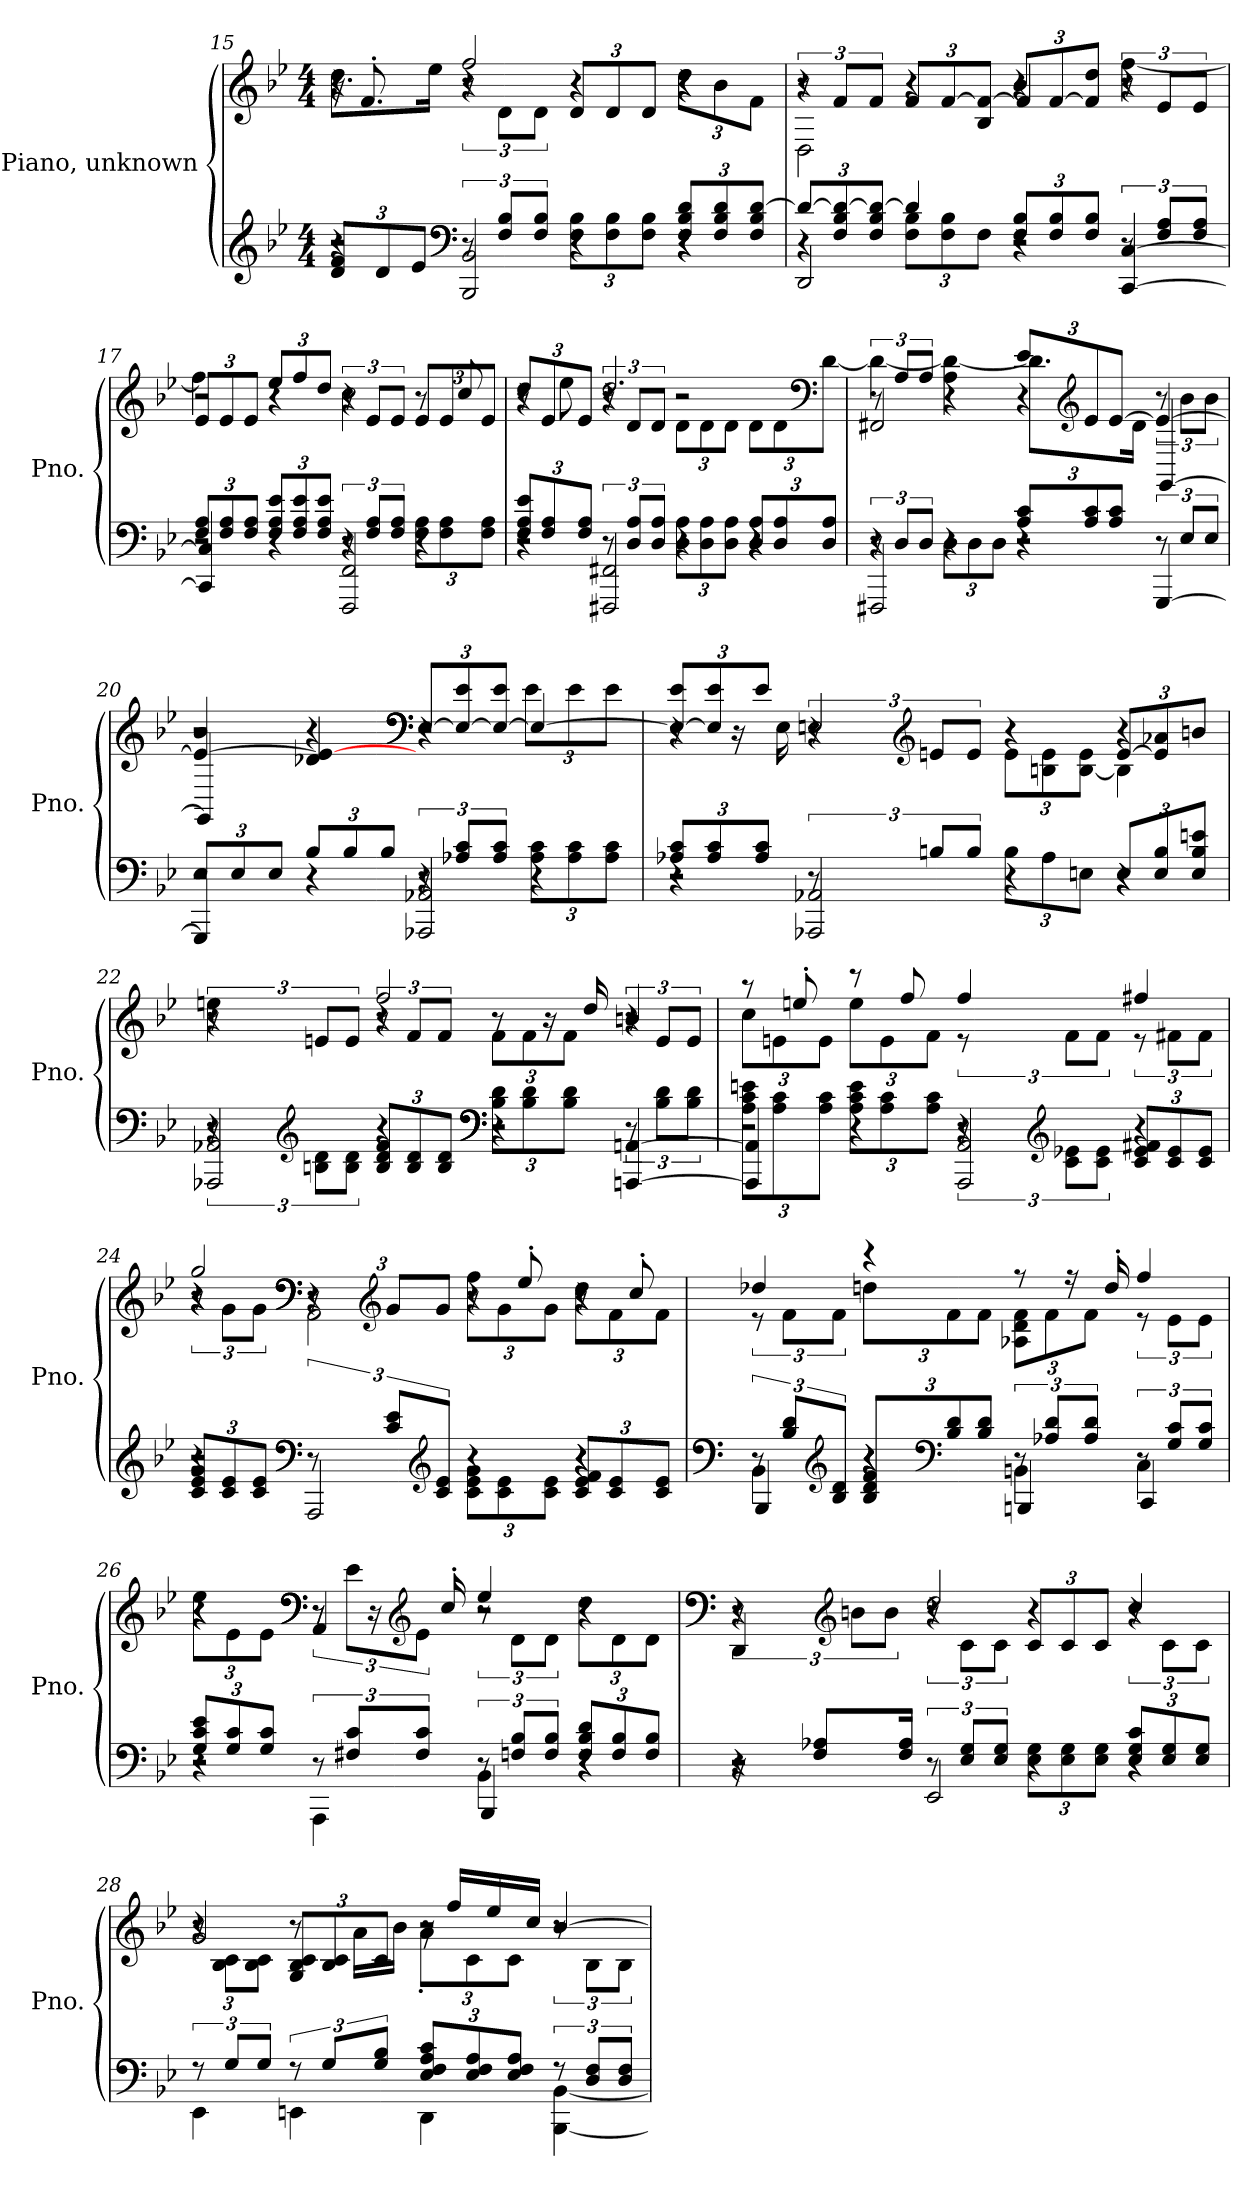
**kern	**kern
*part1	*part1
*staff2	*staff1
*I"Piano, unknown	*
*I'Pno.	*
*clefG2	*clefG2
*k[b-e-]	*k[b-e-]
*M4/4	*M4/4
*Xbrackettup	*
=15	=15
*^	*^
*	*^	*	*^
12d/ 12f/L	2r	4r	4r	8.dd\L	16r
.	.	.	.	.	8.f'/
12d/	.	.	.	.	.
12e-/J	.	.	.	.	.
.	.	.	.	16ee-\Jk	.
*clefF4	*	*	*	*	*
*brackettup	*	*	*	*	*
12r	.	2BBB-/ 2BB-/	2ff/	12r	4r
12F/ 12B-/L	.	.	.	12d\L	.
12F/ 12B-/J	.	.	.	12d\J	.
*	*Xbrackettup	*	*	*	*Xbrackettup
4r	12F\ 12B-\L	.	.	4r	12d/L
.	12F\ 12B-\	.	.	.	12d/
.	12F\ 12B-\J	.	.	.	12d/J
12F/ 12B-/ 12d/L	4r	4r	4r	12dd\L	4r
12F/ 12B-/ 12d/	.	.	.	12b-\	.
12F/ 12B-/ [12d/J	.	.	.	12f\J	.
!!LO:PB:g=z	!!	!!
=16	=16	=16	=16	=16	=16
*	*	*	*brackettup	*	*
12d/L_	4r	2DD/	12r	2D\	4r
12F/ 12B-/ 12d/_	.	.	12f/L	.	.
12F/ 12B-/ 12d/_J	.	.	12f/J	.	.
*	*	*	*	*	*Xbrackettup
4d/]	12F\ 12B-\L	.	4r	.	12f/L
.	12F\ 12B-\	.	.	.	[12f/
.	12F\J	.	.	.	12B-/ 12f/_J
12F/ 12B-/L	2r	4r	12b-/L	4r	4f/]
12F/ 12B-/	.	.	[12f/	.	.
12F/ 12B-/J	.	.	12f/] 12dd/J	.	.
*brackettup	*	*	*brackettup	*	*
12r	.	[4CC/ [4C/	12r	[4ff\	4r
12F/ 12A/L	.	.	12e-/L	.	.
12F/ 12A/J	.	.	12e-/J	.	.
=17	=17	=17	=17	=17	=17
*Xbrackettup	*	*	*Xbrackettup	*	*
12F/ 12A/L	2r	4CC/] 4C/]	12e-/L	4ff\]	2r
12F/ 12A/	.	.	12e-/	.	.
12F/ 12A/J	.	.	12e-/J	.	.
12F/ 12A/ 12e-/L	.	4r	12ee-/L	4r	.
12F/ 12A/ 12e-/	.	.	12ff/	.	.
12F/ 12A/ 12e-/J	.	.	12dd/J	.	.
*brackettup	*	*	*brackettup	*	*
12r	4r	2FFF/ 2FF/	12r	2cc\	4r
12F/ 12A/L	.	.	12e-/L	.	.
12F/ 12A/J	.	.	12e-/J	.	.
*	*Xbrackettup	*	*	*	*Xbrackettup
4r	12F\ 12A\L	.	8r	.	12e-/L
.	12F\ 12A\	.	.	.	12e-/
.	.	.	8cc/	.	.
.	12F\ 12A\J	.	.	.	12e-/J
!!LO:LB:g=z	!!	!!
=18	=18	=18	=18	=18	=18
12F/ 12A/ 12e-/L	2r	4r	12dd/L	8r	4r
12F/ 12A/	.	.	12e-/	.	.
.	.	.	.	8ee-\	.
12F/ 12A/J	.	.	12e-/J	.	.
*brackettup	*	*	*brackettup	*	*
12r	.	2FFF#X/ 2FF#X/	12r	4r	2.dd/
12D/ 12A/L	.	.	12d/L	.	.
12D/ 12A/J	.	.	12d/J	.	.
*	*Xbrackettup	*	*	*Xbrackettup	*
4r	12D\ 12A\L	.	2r	12d\L	.
.	12D\ 12A\	.	.	12d\	.
.	12D\ 12A\J	.	.	12d\J	.
12D/ 12A/L	4r	4r	.	12d\L	.
12D/ 12A/	.	.	.	12d\	.
*	*	*	*clefF4	*	*
12D/ 12A/J	.	.	.	[12d\J	.
=19	=19	=19	=19	=19	=19
*brackettup	*	*	*brackettup	*	*
12r	4r	2FFF#X/	12r	4d\_	2FF#X/
12D/L	.	.	12A/L	.	.
12D/J	.	.	12A/J	.	.
*	*Xbrackettup	*	*	*	*
4r	12D\L	.	4r	4A\ 4d\_	.
.	12D\	.	.	.	.
.	12D\J	.	.	.	.
*	*	*	*Xbrackettup	*	*
12A/ 12c/L	2r	4r	12e-/L	8.d\L]	4r
*	*	*	*clefG2	*	*
12A/ 12c/	.	.	12e-/	.	.
12A/ 12c/J	.	.	[12e-/J	.	.
.	.	.	.	16d\Jk	.
*brackettup	*	*	*	*brackettup	*
12r	.	[4GGG/	4e-/_	12r	[4GG/
12E-/L	.	.	.	12b-\L	.
12E-/J	.	.	.	12b-\J	.
!!LO:LB:g=z	!!	!!
=20	=20	=20	=20	=20	=20
*Xbrackettup	*	*	*	*	*
12E-/L	2r	4GGG/]	4e-/_ 4b-/	2r	4GG/]
12E-/	.	.	.	.	.
12E-/J	.	.	.	.	.
12B-/L	.	4r	4d-X/ 4e-/_	.	4r
12B-/	.	.	.	.	.
12B-/J	.	.	.	.	.
*	*	*	*clefF4	*	*
*brackettup	*	*	*Xbrackettup	*	*
12r	4r	2AAA-X/ 2AA-X/	[12E-/L	4r	2r
12A-X/ 12c/L	.	.	12E-/_ 12e-/	.	.
12A-/ 12c/J	.	.	12E-/_ 12e-/J	.	.
*	*Xbrackettup	*	*	*	*
4r	12A-\ 12c\L	.	4E-/_	12e-\L	.
.	12A-\ 12c\	.	.	12e-\	.
.	12A-\ 12c\J	.	.	12e-\J	.
=21	=21	=21	=21	=21	=21
12A-X/ 12c/L	2r	4r	12E-/_ 12e-/L	8r	4r
12A-/ 12c/	.	.	12E-/] 12e-/	.	.
.	.	.	.	16r	.
12A-/ 12c/J	.	.	12e-/J	.	.
.	.	.	.	16E-\	.
*brackettup	*	*	*brackettup	*	*
12r	.	2AAA-X/ 2AA-X/	12r	4r	2En/
*	*	*	*clefG2	*	*
12Bn/L	.	.	12en/L	.	.
12B/J	.	.	12e/J	.	.
*	*Xbrackettup	*	*	*Xbrackettup	*
4r	12B\L	.	4r	12e\L	.
.	12A-\	.	.	12Bn\ 12e\	.
.	12En\J	.	.	[12B\ 12e\J	.
12E/L	4r	4r	[12e/L	4B\]	4r
12E/ 12B/	.	.	12e/] 12a-X/	.	.
12E/ 12B/ 12en/J	.	.	12bn/J	.	.
!!LO:LB:g=z	!!	!!
=22	=22	=22	=22	=22	=22
*	*brackettup	*	*	*	*brackettup
4r	12r	2AAA-X/ 2AA-X/	4r	4een\	12r
*clefG2	*	*	*	*	*
.	12Bn\ 12d\L	.	.	.	12en/L
.	12B\ 12d\J	.	.	.	12e/J
*Xbrackettup	*	*	*	*	*
12B/ 12d/ 12f/L	4r	.	2ff/	4r	12r
12B/ 12d/	.	.	.	.	12f/L
12B/ 12d/J	.	.	.	.	12f/J
*clefF4	*	*	*	*	*
*	*	*	*	*Xbrackettup	*
2r	12B\ 12d\L	4r	.	12f\L	8r
.	12B\ 12d\	.	.	12f\	.
.	.	.	.	.	16r
.	12B\ 12d\J	.	.	12f\J	.
.	.	.	.	.	16dd/
*	*brackettup	*	*	*	*brackettup
.	12r	[4AAAn/ [4AAn/	4bn/	4r	12r
.	12B\ 12d\L	.	.	.	12e/L
.	12B\ 12d\J	.	.	.	12e/J
*	*	*	*	*v	*v
!!LO:LB:g=z
=23	=23	=23	=23	=23
*	*Xbrackettup	*	*	*Xbrackettup
2r	12A\ 12c\ 12en\L	4AAA/] 4AA/]	8r	12cc\L
.	12A\ 12c\	.	.	12en\
.	.	.	8een'/	.
.	12A\ 12c\J	.	.	12e\J
.	12A\ 12c\ 12e\L	4r	8r	12ee\L
.	12A\ 12c\	.	.	12e\
.	.	.	8ff/	.
.	12A\ 12c\J	.	.	12f\J
*	*brackettup	*	*	*brackettup
4r	12r	2AAA/ 2AA/	4ff/	12r
*clefG2	*	*	*	*
.	12c\ 12e-X\L	.	.	12f\L
.	12c\ 12e-\J	.	.	12f\J
*Xbrackettup	*	*	*	*
12c/ 12e-/ 12f#X/L	4r	.	4ff#X/	12r
12c/ 12e-/	.	.	.	12f#X\L
12c/ 12e-/J	.	.	.	12f#\J
!!LO:LB:g=z
=24	=24	=24	=24	=24
*	*	*	*^	*^
12c/ 12e-/ 12g/L	2r	4r	2gg/	12r	4r	4r
12c/ 12e-/	.	.	.	12g\L	.	.
12c/ 12e-/J	.	.	.	12g\J	.	.
*clefF4	*	*	*clefF4	*	*	*
*brackettup	*	*	*	*	*	*
12r	.	2AAA/	.	4r	12r	2AA\
*	*	*	*clefG2	*	*	*
12c/ 12e-/L	.	.	.	.	12g/L	.
*clefG2	*	*	*	*	*	*
12c/ 12e-/J	.	.	.	.	12g/J	.
*	*Xbrackettup	*	*	*Xbrackettup	*	*
4r	12c\ 12e-\ 12g\L	.	8r	12ff\L	4r	.
.	12c\ 12e-\	.	.	12g\	.	.
.	.	.	8ee-'/	.	.	.
.	12c\ 12e-\J	.	.	12g\J	.	.
12c/ 12e-/ 12f/L	4r	4r	4r	12dd\L	8r	4r
12c/ 12e-/	.	.	.	12f\	.	.
.	.	.	.	.	8cc'/	.
12c/ 12e-/J	.	.	.	12f\J	.	.
*	*	*	*v	*v	*v	*v
!!LO:PB:g=z
=25	=25	=25	=25
*clefF4	*	*	*
*	*	*	*^
*brackettup	*	*	*	*brackettup
12r	4BB-\	4BBB-/	4dd-X/	12r
12B-/ 12d/L	.	.	.	12f\L
*clefG2	*	*	*	*
12B-/ 12d/J	.	.	.	12f\J
*Xbrackettup	*	*	*	*Xbrackettup
12B-/ 12d/ 12f/L	4r	4r	4r	12ddn\L
*clefF4	*	*	*	*
12B-/ 12d/	.	.	.	12f\
12B-/ 12d/J	.	.	.	12f\J
*brackettup	*	*	*	*
12r	4BBn\	4BBBn/	8r	12A-X\ 12d\ 12f\L
12A-X/ 12d/L	.	.	.	12f\
.	.	.	16r	.
12A-/ 12d/J	.	.	.	12f\J
.	.	.	16dd'/	.
*	*	*	*	*brackettup
12r	4C\	4CC/	4ff/	12r
12G/ 12c/L	.	.	.	12e-\L
12G/ 12c/J	.	.	.	12e-\J
=26	=26	=26	=26	=26
*Xbrackettup	*	*	*	*Xbrackettup
*	*	*	*	*^
12G/ 12c/ 12e-/L	4r	2r	4r	12ee-\L	4r
12G/ 12c/	.	.	.	12e-\	.
12G/ 12c/J	.	.	.	12e-\J	.
*	*	*	*clefF4	*	*
*brackettup	*	*	*	*brackettup	*
12r	4AAA\	.	8r	12r	4AA/
12F#X/ 12c/L	.	.	.	12e-\L	.
.	.	.	16r	.	.
*	*	*	*clefG2	*	*
12F#/ 12c/J	.	.	.	12e-\J	.
.	.	.	16cc'/	.	.
12r	4BB-\	4BBB-/	4ee-/	12r	2r
12Fn/ 12B-/L	.	.	.	12d\L	.
12F/ 12B-/J	.	.	.	12d\J	.
*Xbrackettup	*	*	*	*Xbrackettup	*
12F/ 12B-/ 12d/L	4r	4r	4r	12dd\L	.
12F/ 12B-/	.	.	.	12d\	.
12F/ 12B-/J	.	.	.	12d\J	.
!!LO:LB:g=z	!!	!!
=27	=27	=27	=27	=27	=27
*	*	*	*clefF4	*	*
*	*	*	*	*brackettup	*
16r	2r	4r	4r	12r	4DD/
8F/ 8A-X/L	.	.	.	.	.
*	*	*	*clefG2	*	*
.	.	.	.	12bn\L	.
.	.	.	.	12b\J	.
16F/ 16A-/Jk	.	.	.	.	.
*brackettup	*	*	*	*	*
12r	.	2EE-/	2dd/	12r	4r
12E-/ 12G/L	.	.	.	12c\L	.
12E-/ 12G/J	.	.	.	12c\J	.
*	*Xbrackettup	*	*	*	*Xbrackettup
4r	12E-\ 12G\L	.	.	4r	12c/L
.	12E-\ 12G\	.	.	.	12c/
.	12E-\ 12G\J	.	.	.	12c/J
*	*	*	*	*brackettup	*
12E-/ 12G/ 12c/L	4r	4r	4cc/	12r	4r
12E-/ 12G/	.	.	.	12c\L	.
12E-/ 12G/J	.	.	.	12c\J	.
*v	*v	*v	*	*	*
=28	=28	=28	=28
*brackettup	*	*	*
*^	*	*	*
12r	4EE-\	4r	12r	2g/
12G/L	.	.	12B-\ 12c\L	.
12G/J	.	.	12B-\ 12c\J	.
*	*	*Xbrackettup	*	*
12r	4EEn\	12G/ 12B-/ 12c/L	8r	.
12G/L	.	12B-/ 12c/	.	.
.	.	.	16a\LL	.
12G/ 12B-/J	.	12c/J	.	.
.	.	.	16b-\JJ	.
*Xbrackettup	*	*	*	*
12E-/ 12F/ 12A/ 12c/L	4DD\	16r	12a'\L	2r
.	.	16ff/LL	.	.
12E-/ 12F/ 12A/	.	.	12c\	.
.	.	16ee-/	.	.
12E-/ 12F/ 12A/J	.	.	12c\J	.
.	.	16cc/JJ	.	.
*brackettup	*	*	*brackettup	*
12r	[4BBB-\ [4BB-\	[4b-/	12r	.
12D/ 12F/L	.	.	12B-\L	.
12D/ 12F/J	.	.	12B-\J	.
*v	*v	*	*	*
*	*v	*v	*v
=	=
*-	*-
